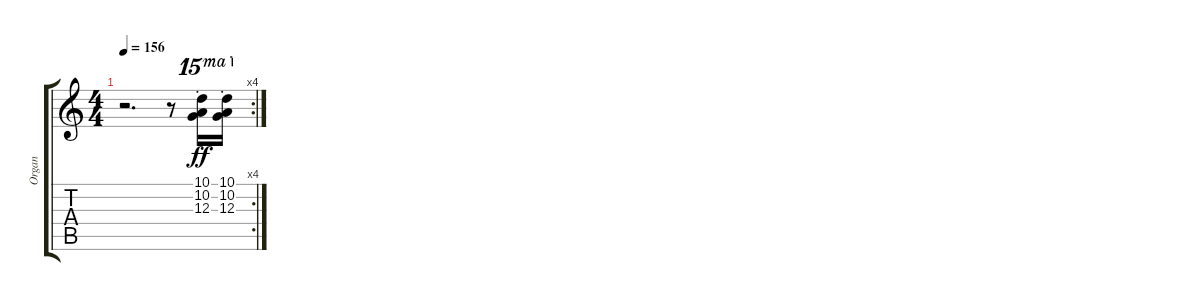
\track ("Organ" "Organ") {instrument percussiveorgan}
\staff {score tabs}
\tuning (E6 B5 G5 D5 A4 E4) {hide}
\rc 4
\ts (4 4)
\tempo 156
\clef g2
\ks c
r.2{d dy mf} r.8 (10.1{st} 10.2{st} 12.3{st}).16{ot 15ma dy ff} (10.1{st} 10.2{st} 12.3{st}).16{ot 15ma}
